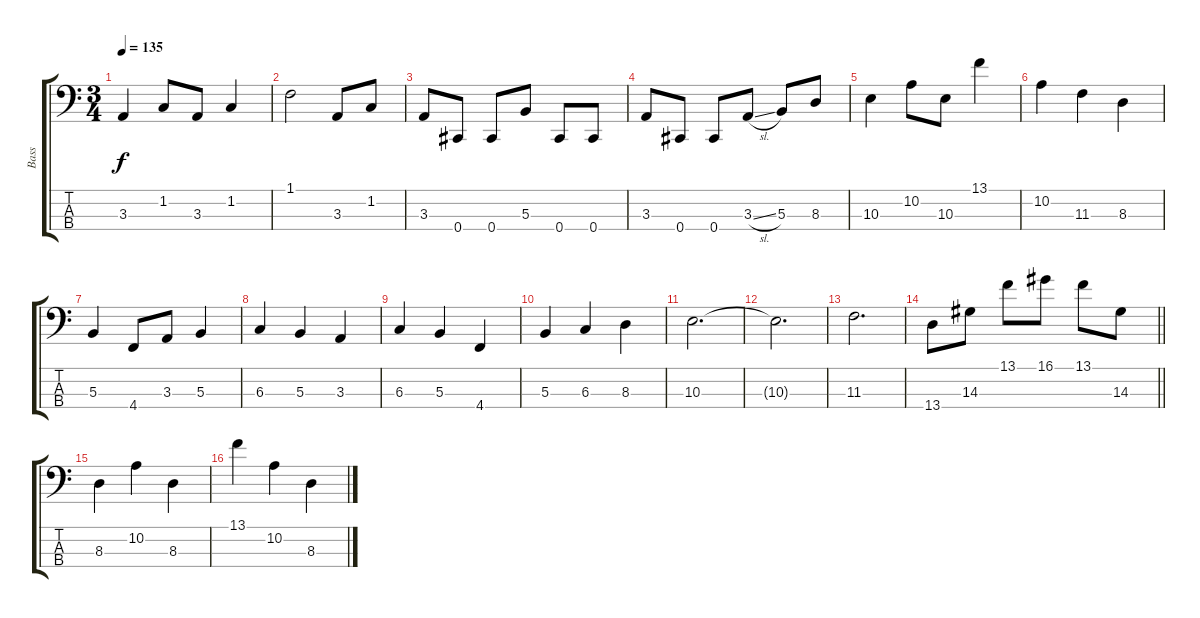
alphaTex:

\track ("Bass" "Bass") {instrument electricbassfinger}
\staff {score tabs}
\tuning (E2 B1 Gb1 Db1) {hide}
\ts (3 4)
\tempo 135
\clef f4
\ks c
3.3.4{dy f} 1.2.8 3.3.8 1.2.4 |
1.1.2 3.3.8 1.2.8 |
3.3.8 0.4.8 0.4.8 5.3.8 0.4.8 0.4.8 |
3.3.8 0.4.8 0.4.8 3.3{sl}.8 5.3.8 8.3.8 |
10.3.4 10.2.8 10.3.8 13.1.4 |
10.2.4 11.3.4 8.3.4 |
5.3.4 4.4.8 3.3.8 5.3.4 |
6.3.4 5.3.4 3.3.4 |
6.3.4 5.3.4 4.4.4 |
5.3.4 6.3.4 8.3.4 |
10.3.2{d} |
10.3{t}.2{d} |
11.3.2{d} |
\barLineRight lightlight
13.4.8 14.3.8 13.1.8 16.1.8 13.1.8 14.3.8 |
8.3.4 10.2.4 8.3.4 |
13.1.4 10.2.4 8.3.4
